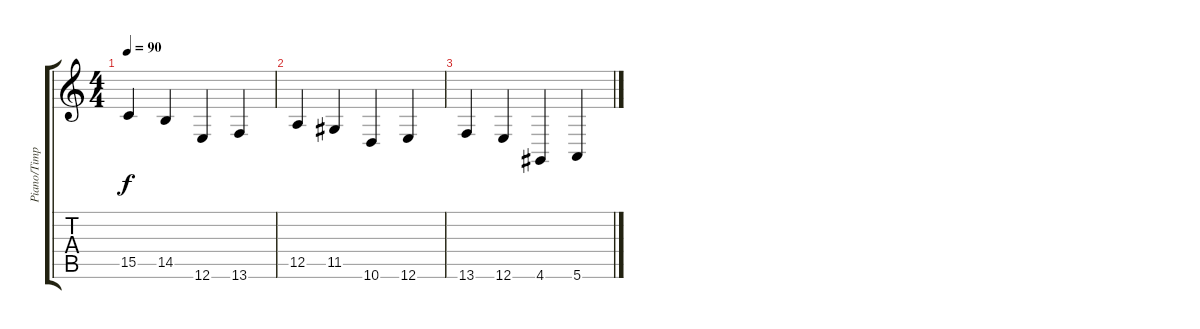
\track ("Piano/Timpani" "Piano/Timp") {instrument timpani}
\staff {score tabs}
\tuning (E4 B3 G3 D3 A2 E2) {hide}
\ts (4 4)
\tempo 90
\clef g2
\ks c
15.5.4{dy f volume 6 instrument acousticgrandpiano} 14.5.4{volume 6 instrument acousticgrandpiano} 12.6.4{volume 5 instrument acousticgrandpiano} 13.6.4{volume 4 instrument acousticgrandpiano} |
12.5.4{volume 4 instrument acousticgrandpiano} 11.5.4{volume 4 instrument acousticgrandpiano} 10.6.4{volume 3 instrument acousticgrandpiano} 12.6.4{volume 2 instrument acousticgrandpiano} |
13.6.4{volume 2 instrument acousticgrandpiano} 12.6.4{volume 2 instrument acousticgrandpiano} 4.6.4{volume 1 instrument acousticgrandpiano} 5.6.4{volume 0 instrument acousticgrandpiano}
